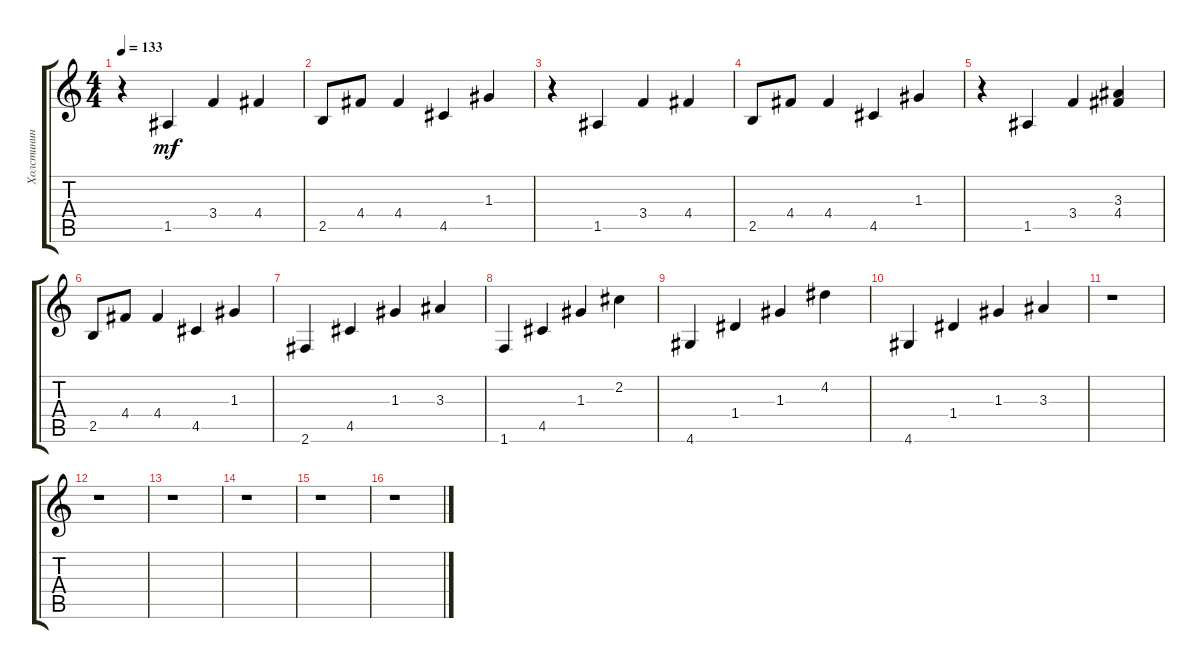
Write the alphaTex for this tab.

\track ("Холстинин" "Холстинин") {instrument electricguitarclean}
\staff {score tabs}
\tuning (E4 B3 G3 D3 A2 E2) {hide}
\ts (4 4)
\tempo 133
\clef g2
\ks c
r.4{dy mf instrument electricguitarclean} 1.5.4 3.4.4 4.4.4 |
2.5.8 4.4.8 4.4.4 4.5.4 1.3.4 |
r.4 1.5.4 3.4.4 4.4.4 |
2.5.8 4.4.8 4.4.4 4.5.4 1.3.4 |
r.4 1.5.4 3.4.4 (3.3 4.4).4 |
2.5.8 4.4.8 4.4.4 4.5.4 1.3.4 |
2.6.4 4.5.4 1.3.4 3.3.4 |
1.6.4 4.5.4 1.3.4 2.2.4 |
4.6.4 1.4.4 1.3.4 4.2.4 |
4.6.4 1.4.4 1.3.4 3.3.4 |
r.1 |
r.1 |
r.1 |
r.1 |
r.1 |
r.1
